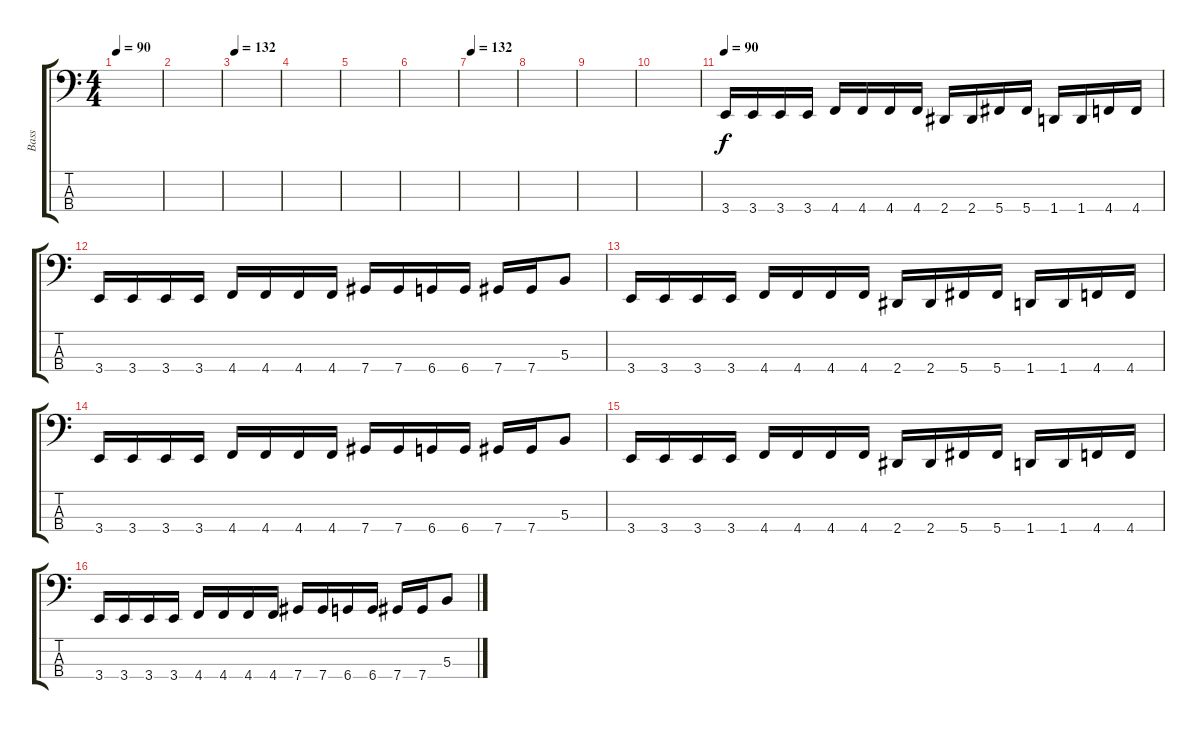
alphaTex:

\track ("Bass" "Bass") {instrument electricbasspick}
\staff {score tabs}
\tuning (E2 B1 Gb1 Db1) {hide}
\ts (4 4)
\tempo 90
\clef f4
\ks c
|
|
\tempo 132
|
|
|
|
\tempo 132
|
|
|
|
\tempo 90
3.4.16 3.4.16 3.4.16 3.4.16 4.4.16 4.4.16 4.4.16 4.4.16 2.4.16 2.4.16 5.4.16 5.4.16 1.4.16 1.4.16 4.4.16 4.4.16 |
3.4.16 3.4.16 3.4.16 3.4.16 4.4.16 4.4.16 4.4.16 4.4.16 7.4.16 7.4.16 6.4.16 6.4.16 7.4.16 7.4.16 5.3.8 |
3.4.16 3.4.16 3.4.16 3.4.16 4.4.16 4.4.16 4.4.16 4.4.16 2.4.16 2.4.16 5.4.16 5.4.16 1.4.16 1.4.16 4.4.16 4.4.16 |
3.4.16 3.4.16 3.4.16 3.4.16 4.4.16 4.4.16 4.4.16 4.4.16 7.4.16 7.4.16 6.4.16 6.4.16 7.4.16 7.4.16 5.3.8 |
3.4.16 3.4.16 3.4.16 3.4.16 4.4.16 4.4.16 4.4.16 4.4.16 2.4.16 2.4.16 5.4.16 5.4.16 1.4.16 1.4.16 4.4.16 4.4.16 |
3.4.16 3.4.16 3.4.16 3.4.16 4.4.16 4.4.16 4.4.16 4.4.16 7.4.16 7.4.16 6.4.16 6.4.16 7.4.16 7.4.16 5.3.8
